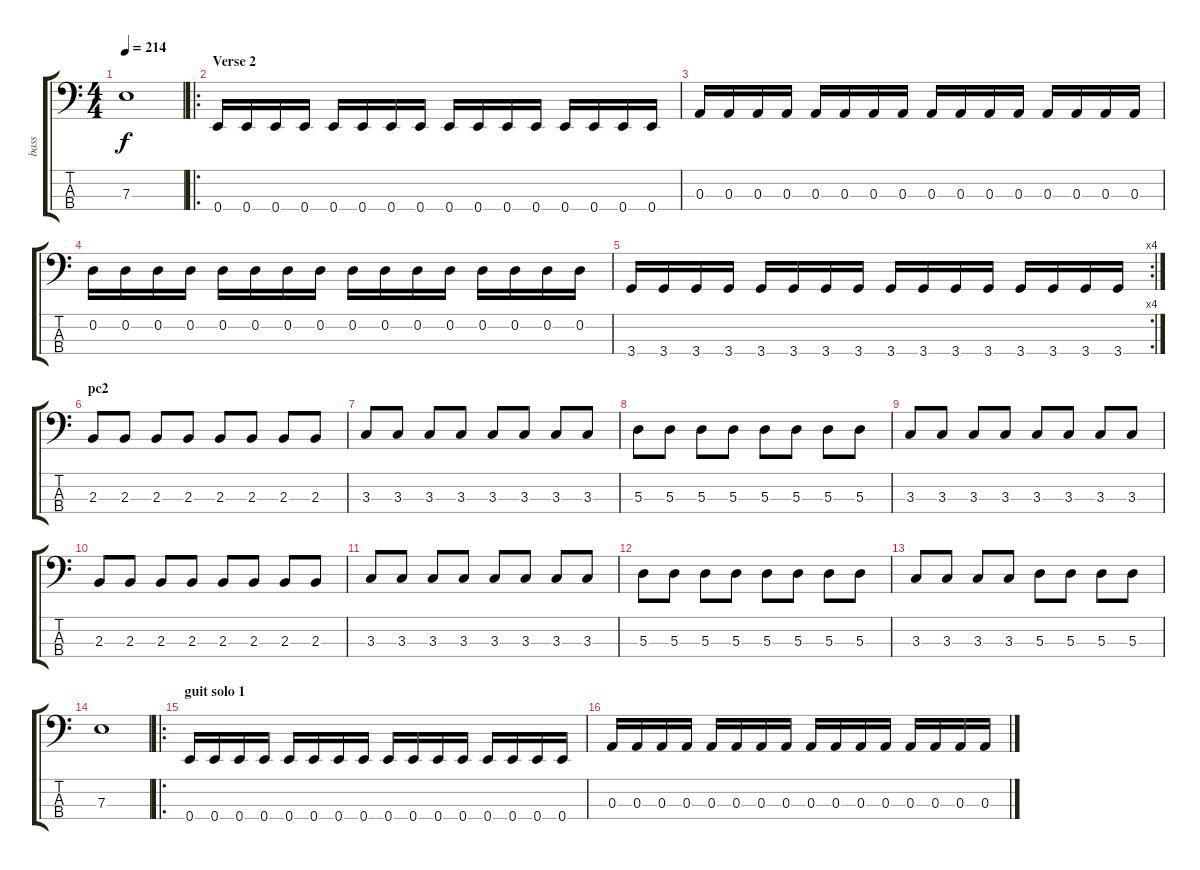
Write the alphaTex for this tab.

\track ("bass" "bass") {instrument electricbasspick}
\staff {score tabs}
\tuning (G2 D2 A1 E1) {hide}
\ts (4 4)
\tempo 214
\clef f4
\ks c
7.3.1{dy f} |
\ro
\section ("" "Verse 2")
0.4.16 0.4.16 0.4.16 0.4.16 0.4.16 0.4.16 0.4.16 0.4.16 0.4.16 0.4.16 0.4.16 0.4.16 0.4.16 0.4.16 0.4.16 0.4.16 |
0.3.16 0.3.16 0.3.16 0.3.16 0.3.16 0.3.16 0.3.16 0.3.16 0.3.16 0.3.16 0.3.16 0.3.16 0.3.16 0.3.16 0.3.16 0.3.16 |
0.2.16 0.2.16 0.2.16 0.2.16 0.2.16 0.2.16 0.2.16 0.2.16 0.2.16 0.2.16 0.2.16 0.2.16 0.2.16 0.2.16 0.2.16 0.2.16 |
\rc 4
3.4.16 3.4.16 3.4.16 3.4.16 3.4.16 3.4.16 3.4.16 3.4.16 3.4.16 3.4.16 3.4.16 3.4.16 3.4.16 3.4.16 3.4.16 3.4.16 |
\section ("" "pc2")
2.3.8 2.3.8 2.3.8 2.3.8 2.3.8 2.3.8 2.3.8 2.3.8 |
3.3.8 3.3.8 3.3.8 3.3.8 3.3.8 3.3.8 3.3.8 3.3.8 |
5.3.8 5.3.8 5.3.8 5.3.8 5.3.8 5.3.8 5.3.8 5.3.8 |
3.3.8 3.3.8 3.3.8 3.3.8 3.3.8 3.3.8 3.3.8 3.3.8 |
2.3.8 2.3.8 2.3.8 2.3.8 2.3.8 2.3.8 2.3.8 2.3.8 |
3.3.8 3.3.8 3.3.8 3.3.8 3.3.8 3.3.8 3.3.8 3.3.8 |
5.3.8 5.3.8 5.3.8 5.3.8 5.3.8 5.3.8 5.3.8 5.3.8 |
3.3.8 3.3.8 3.3.8 3.3.8 5.3.8 5.3.8 5.3.8 5.3.8 |
7.3.1 |
\ro
\section ("" "guit solo 1")
0.4.16 0.4.16 0.4.16 0.4.16 0.4.16 0.4.16 0.4.16 0.4.16 0.4.16 0.4.16 0.4.16 0.4.16 0.4.16 0.4.16 0.4.16 0.4.16 |
0.3.16 0.3.16 0.3.16 0.3.16 0.3.16 0.3.16 0.3.16 0.3.16 0.3.16 0.3.16 0.3.16 0.3.16 0.3.16 0.3.16 0.3.16 0.3.16
